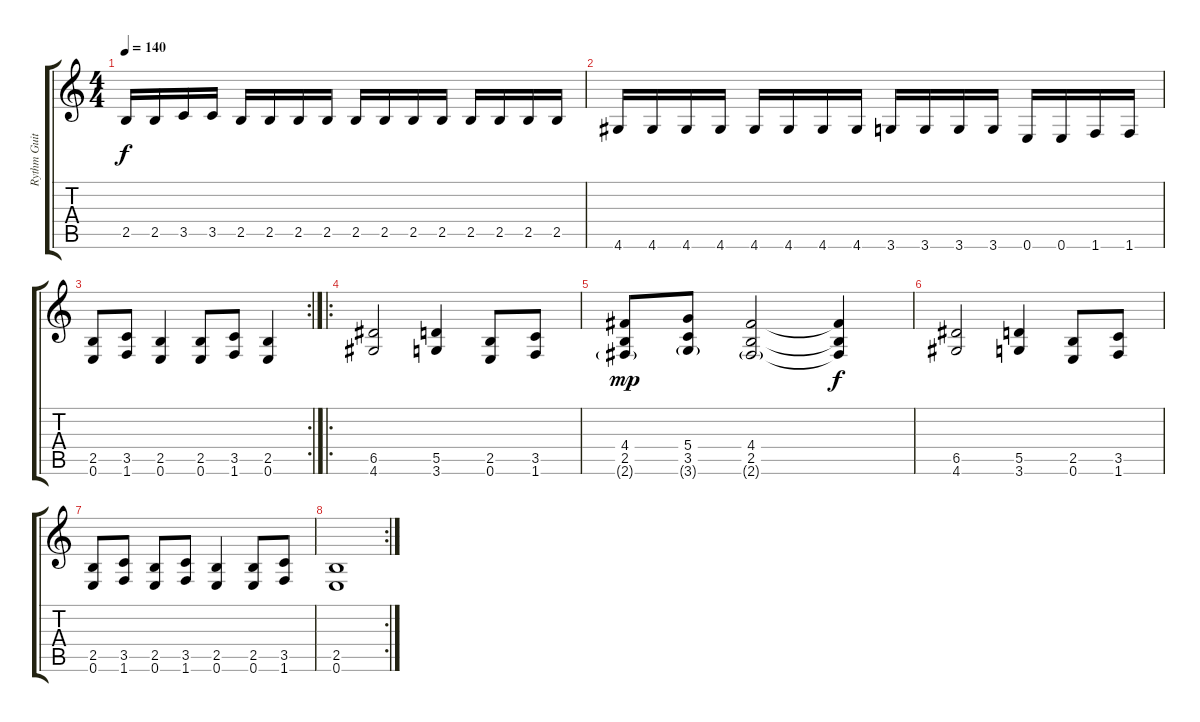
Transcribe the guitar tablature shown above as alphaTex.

\track ("Rythm Guitar" "Rythm Guit") {instrument distortionguitar}
\staff {score tabs}
\tuning (E4 B3 G3 D3 A2 E2) {hide}
\ts (4 4)
\tempo 140
\clef g2
\ks c
2.5.16{dy f} 2.5.16 3.5.16 3.5.16 2.5.16 2.5.16 2.5.16 2.5.16 2.5.16 2.5.16 2.5.16 2.5.16 2.5.16 2.5.16 2.5.16 2.5.16 |
4.6.16 4.6.16 4.6.16 4.6.16 4.6.16 4.6.16 4.6.16 4.6.16 3.6.16 3.6.16 3.6.16 3.6.16 0.6.16 0.6.16 1.6.16 1.6.16 |
\rc 2
(2.5 0.6).8 (3.5 1.6).8 (2.5 0.6).4 (2.5 0.6).8 (3.5 1.6).8 (2.5 0.6).4 |
\ro
(6.5 4.6).2 (5.5 3.6).4 (2.5 0.6).8 (3.5 1.6).8 |
(4.4 2.5 2.6{g}).8{dy mp} (5.4 3.5 3.6{g}).8 (4.4 2.5 2.6{g}).2 (4.4{t} 2.5{t} 2.6{t}).4{dy f} |
(6.5 4.6).2 (5.5 3.6).4 (2.5 0.6).8 (3.5 1.6).8 |
(2.5 0.6).8 (3.5 1.6).8 (2.5 0.6).8 (3.5 1.6).8 (2.5 0.6).4 (2.5 0.6).8 (3.5 1.6).8 |
\rc 2
(2.5 0.6).1
